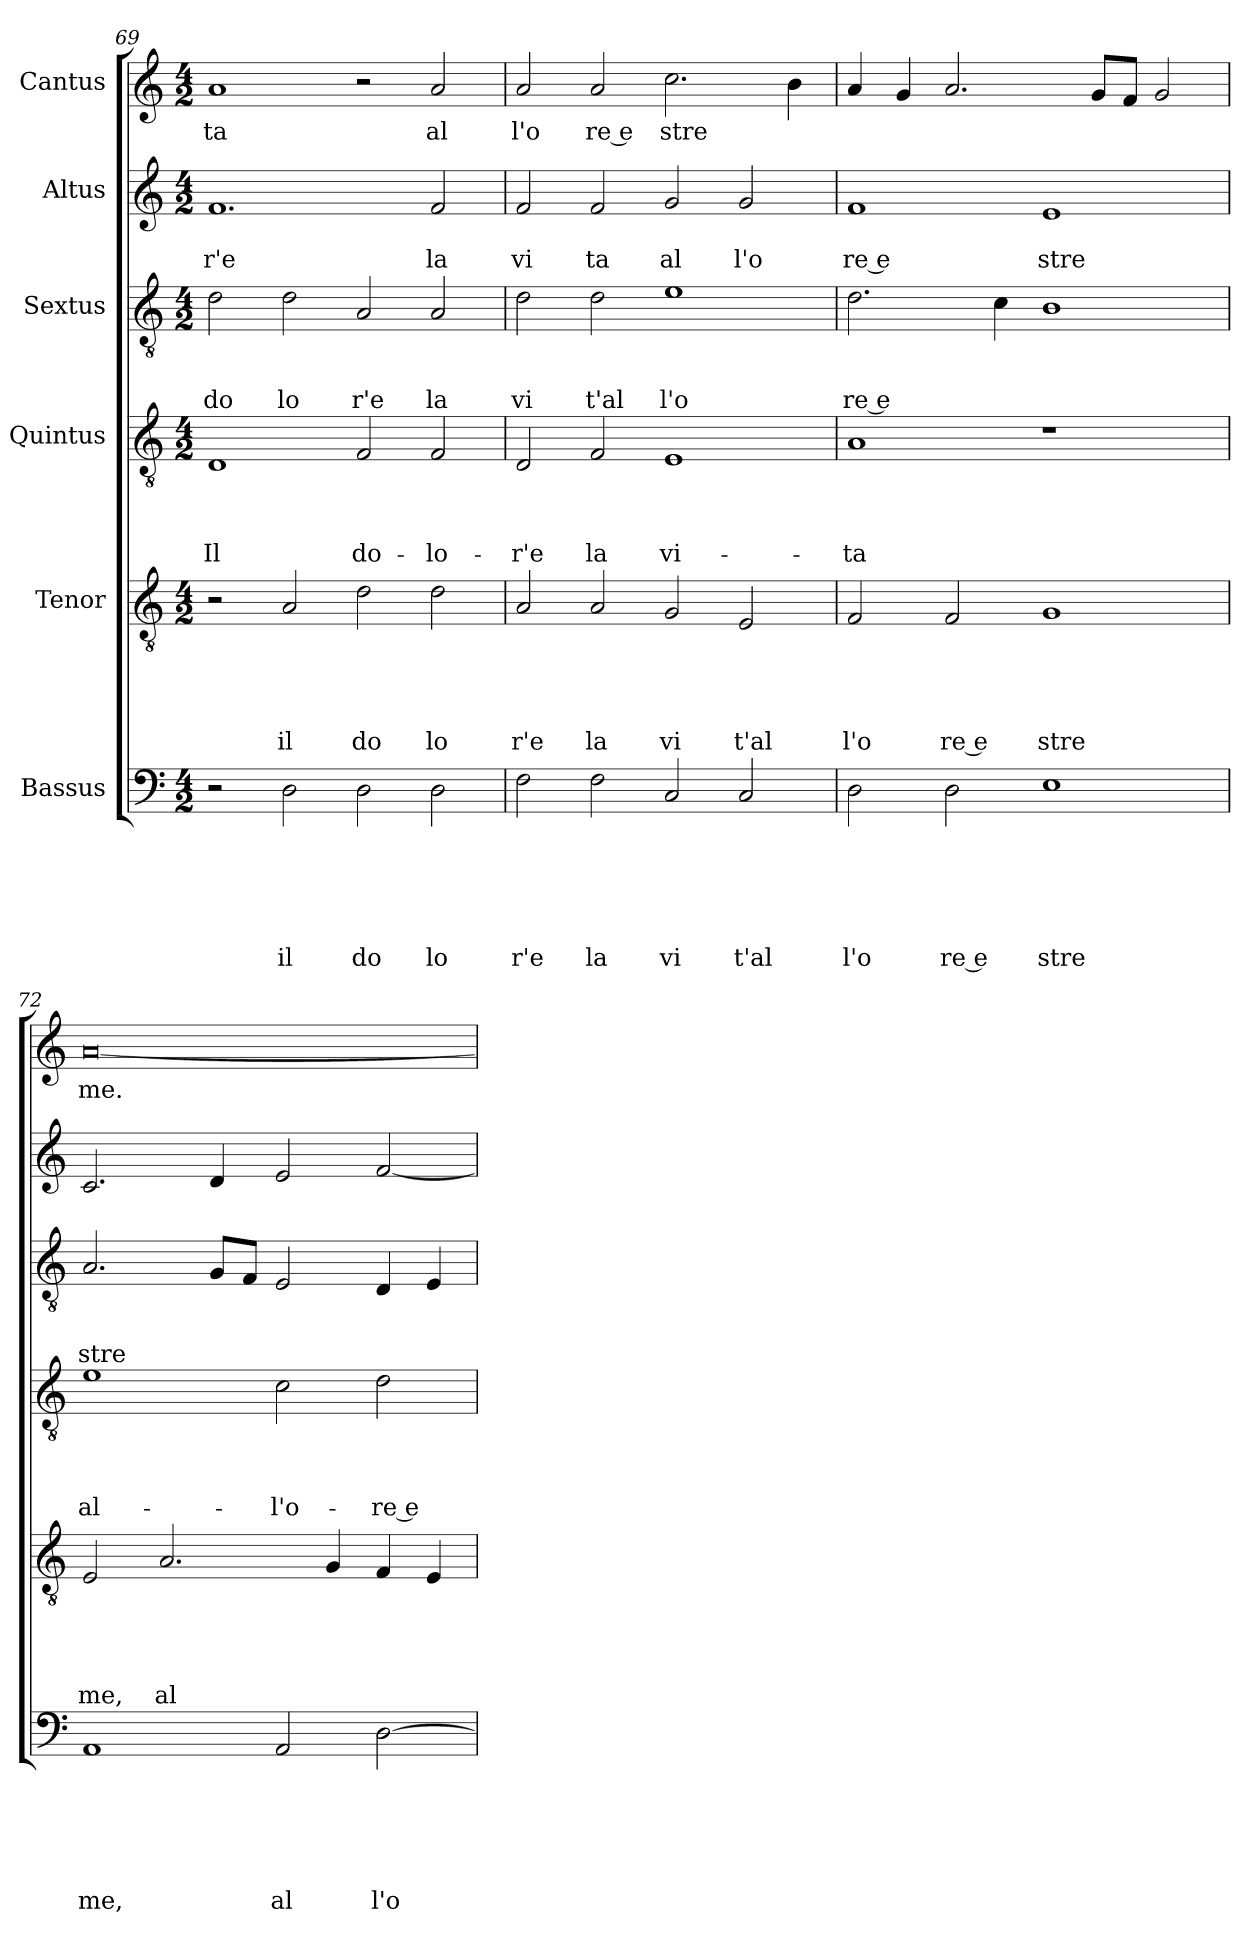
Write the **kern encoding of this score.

**kern	**text	**text	**text	**text	**text	**text	**kern	**text	**text	**text	**text	**text	**kern	**text	**text	**text	**text	**kern	**text	**text	**text	**kern	**text	**text	**kern	**text
*part6	*part6	*part6	*part6	*part6	*part6	*part6	*part5	*part5	*part5	*part5	*part5	*part5	*part4	*part4	*part4	*part4	*part4	*part3	*part3	*part3	*part3	*part2	*part2	*part2	*part1	*part1
*staff6	*staff6	*staff6	*staff6	*staff6	*staff6	*staff6	*staff5	*staff5	*staff5	*staff5	*staff5	*staff5	*staff4	*staff4	*staff4	*staff4	*staff4	*staff3	*staff3	*staff3	*staff3	*staff2	*staff2	*staff2	*staff1	*staff1
*I"Bassus	*	*	*	*	*	*	*I"Tenor	*	*	*	*	*	*I"Quintus	*	*	*	*	*I"Sextus	*	*	*	*I"Altus	*	*	*I"Cantus	*
!!LO:PB:g=z
*clefF4	*	*	*	*	*	*	*clefGv2	*	*	*	*	*	*clefGv2	*	*	*	*	*clefGv2	*	*	*	*clefG2	*	*	*clefG2	*
*k[]	*	*	*	*	*	*	*k[]	*	*	*	*	*	*k[]	*	*	*	*	*k[]	*	*	*	*k[]	*	*	*k[]	*
*C:	*	*	*	*	*	*	*C:	*	*	*	*	*	*C:	*	*	*	*	*C:	*	*	*	*C:	*	*	*C:	*
*M4/2	*	*	*	*	*	*	*M4/2	*	*	*	*	*	*M4/2	*	*	*	*	*M4/2	*	*	*	*M4/2	*	*	*M4/2	*
=69	=69	=69	=69	=69	=69	=69	=69	=69	=69	=69	=69	=69	=69	=69	=69	=69	=69	=69	=69	=69	=69	=69	=69	=69	=69	=69
!	!	!	!	!	!	!	!	!	!	!	!	!	!	!	!	!	!LO:LY:b	!	!	!	!LO:LY:b	!	!	!LO:LY:b	!	!LO:LY:b
2r	.	.	.	.	.	.	2r	.	.	.	.	.	1D	.	.	.	Il	2d\	.	.	do	1.f	.	-r'e	1a	-ta
!	!	!	!	!	!	!LO:LY:b	!	!	!	!	!	!LO:LY:b	!	!	!	!	!	!	!	!	!LO:LY:b	!	!	!	!	!
2D\	.	.	.	.	.	il	2A/	.	.	.	.	il	.	.	.	.	.	2d\	.	.	lo	.	.	.	.	.
!	!	!	!	!	!	!LO:LY:b	!	!	!	!	!	!LO:LY:b	!	!	!	!	!LO:LY:b	!	!	!	!LO:LY:b	!	!	!	!	!
2D\	.	.	.	.	.	do	2d\	.	.	.	.	do	2F/	.	.	.	do-	2A/	.	.	r'e	.	.	.	2r	.
!	!	!	!	!	!	!LO:LY:b	!	!	!	!	!	!LO:LY:b	!	!	!	!	!LO:LY:b	!	!	!	!LO:LY:b	!	!	!LO:LY:b	!	!LO:LY:b
2D\	.	.	.	.	.	lo	2d\	.	.	.	.	lo	2F/	.	.	.	-lo-	2A/	.	.	la	2f/	.	la	2a/	al
=70	=70	=70	=70	=70	=70	=70	=70	=70	=70	=70	=70	=70	=70	=70	=70	=70	=70	=70	=70	=70	=70	=70	=70	=70	=70	=70
!	!	!	!	!	!	!LO:LY:b	!	!	!	!	!	!LO:LY:b	!	!	!	!	!LO:LY:b	!	!	!	!LO:LY:b	!	!	!LO:LY:b	!	!LO:LY:b
2F\	.	.	.	.	.	r'e	2A/	.	.	.	.	r'e	2D/	.	.	.	-r'e	2d\	.	.	vi	2f/	.	vi	2a/	l'o
!	!	!	!	!	!	!LO:LY:b	!	!	!	!	!	!LO:LY:b	!	!	!	!	!LO:LY:b	!	!	!	!LO:LY:b	!	!	!LO:LY:b	!	!LO:LY:b:rj
2F\	.	.	.	.	.	la	2A/	.	.	.	.	la	2F/	.	.	.	la	2d\	.	.	t'al	2f/	.	ta	2a/	re e
!	!	!	!	!	!	!LO:LY:b	!	!	!	!	!	!LO:LY:b	!	!	!	!	!LO:LY:b	!	!	!	!LO:LY:b	!	!	!LO:LY:b	!	!LO:LY:b
2C/	.	.	.	.	.	vi	2G/	.	.	.	.	vi	1E	.	.	.	vi-	1e	.	.	l'o	2g/	.	al	2.cc\	stre
!	!	!	!	!	!	!LO:LY:b	!	!	!	!	!	!LO:LY:b	!	!	!	!	!	!	!	!	!	!	!	!LO:LY:b	!	!
2C/	.	.	.	.	.	t'al	2E/	.	.	.	.	t'al	.	.	.	.	.	.	.	.	.	2g/	.	l'o	.	.
.	.	.	.	.	.	.	.	.	.	.	.	.	.	.	.	.	.	.	.	.	.	.	.	.	4b\	.
=71	=71	=71	=71	=71	=71	=71	=71	=71	=71	=71	=71	=71	=71	=71	=71	=71	=71	=71	=71	=71	=71	=71	=71	=71	=71	=71
!	!	!	!	!	!	!LO:LY:b	!	!	!	!	!	!LO:LY:b	!	!	!	!	!LO:LY:b	!	!	!	!LO:LY:b	!	!	!LO:LY:b:rj	!	!
2D\	.	.	.	.	.	l'o	2F/	.	.	.	.	l'o	1A	.	.	.	-ta	2.d\	.	.	re e	1f	.	re e	4a/	.
.	.	.	.	.	.	.	.	.	.	.	.	.	.	.	.	.	.	.	.	.	.	.	.	.	4g/	.
!	!	!	!	!	!	!LO:LY:b:rj	!	!	!	!	!	!LO:LY:b:rj	!	!	!	!	!	!	!	!	!	!	!	!	!	!
2D\	.	.	.	.	.	re e	2F/	.	.	.	.	re e	.	.	.	.	.	.	.	.	.	.	.	.	2.a/	.
.	.	.	.	.	.	.	.	.	.	.	.	.	.	.	.	.	.	4c\	.	.	.	.	.	.	.	.
!	!	!	!	!	!	!LO:LY:b	!	!	!	!	!	!LO:LY:b	!	!	!	!	!	!	!	!	!	!	!	!LO:LY:b	!	!
1E	.	.	.	.	.	stre	1G	.	.	.	.	stre	1r	.	.	.	.	1B	.	.	.	1e	.	stre	.	.
.	.	.	.	.	.	.	.	.	.	.	.	.	.	.	.	.	.	.	.	.	.	.	.	.	8g/L	.
.	.	.	.	.	.	.	.	.	.	.	.	.	.	.	.	.	.	.	.	.	.	.	.	.	8f/J	.
.	.	.	.	.	.	.	.	.	.	.	.	.	.	.	.	.	.	.	.	.	.	.	.	.	2g/	.
=72	=72	=72	=72	=72	=72	=72	=72	=72	=72	=72	=72	=72	=72	=72	=72	=72	=72	=72	=72	=72	=72	=72	=72	=72	=72	=72
!	!	!	!	!	!	!LO:LY:b	!	!	!	!	!	!LO:LY:b	!	!	!	!	!LO:LY:b	!	!	!	!LO:LY:b	!	!	!	!	!LO:LY:b
1AA	.	.	.	.	.	me,	2E/	.	.	.	.	me,	1e	.	.	.	al-	2.A/	.	.	stre	2.c/	.	.	[<0a	me.
!	!	!	!	!	!	!	!	!	!	!	!	!LO:LY:b	!	!	!	!	!	!	!	!	!	!	!	!	!	!
.	.	.	.	.	.	.	2.A/	.	.	.	.	al	.	.	.	.	.	.	.	.	.	.	.	.	.	.
.	.	.	.	.	.	.	.	.	.	.	.	.	.	.	.	.	.	8G/L	.	.	.	4d/	.	.	.	.
.	.	.	.	.	.	.	.	.	.	.	.	.	.	.	.	.	.	8F/J	.	.	.	.	.	.	.	.
!	!	!	!	!	!	!LO:LY:b	!	!	!	!	!	!	!	!	!	!	!LO:LY:b	!	!	!	!	!	!	!	!	!
2AA/	.	.	.	.	.	al	.	.	.	.	.	.	2c\	.	.	.	-l'o-	2E/	.	.	.	2e/	.	.	.	.
.	.	.	.	.	.	.	4G/	.	.	.	.	.	.	.	.	.	.	.	.	.	.	.	.	.	.	.
!	!	!	!	!	!	!LO:LY:b	!	!	!	!	!	!	!	!	!	!	!LO:LY:b:rj	!	!	!	!	!	!	!	!	!
[>2D\	.	.	.	.	.	l'o	4F/	.	.	.	.	.	2d\	.	.	.	-re e-	4D/	.	.	.	[<2f/	.	.	.	.
.	.	.	.	.	.	.	4E/	.	.	.	.	.	.	.	.	.	.	4E/	.	.	.	.	.	.	.	.
=	=	=	=	=	=	=	=	=	=	=	=	=	=	=	=	=	=	=	=	=	=	=	=	=	=	=
*-	*-	*-	*-	*-	*-	*-	*-	*-	*-	*-	*-	*-	*-	*-	*-	*-	*-	*-	*-	*-	*-	*-	*-	*-	*-	*-
